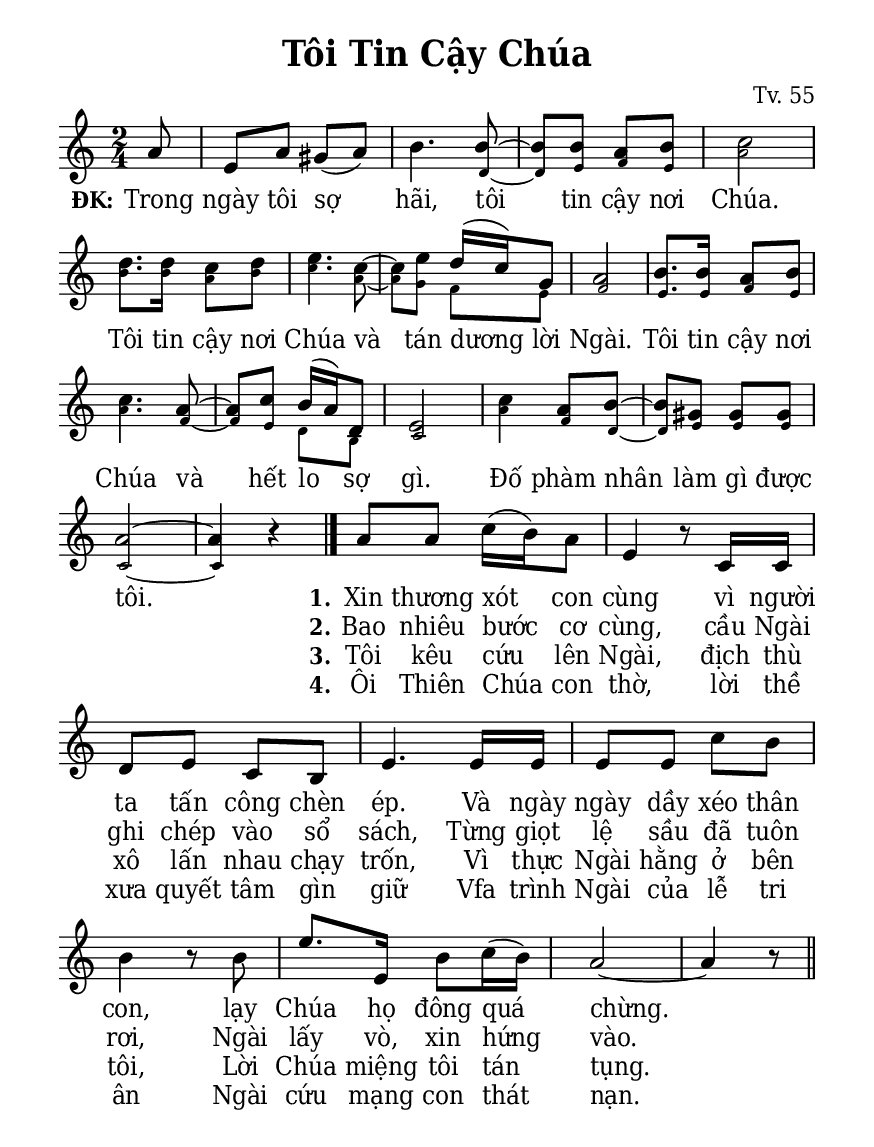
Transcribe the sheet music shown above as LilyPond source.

% Cài đặt chung\
\version "2.22.1"
\include "english.ly"

\header {
  title = "Tôi Tin Cậy Chúa"
  composer = "Tv. 55"
  %arranger = "Lm. Kim Long"
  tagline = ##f
}

% Nhạc phiên khúc
nhacPhienKhucSop = \relative c'' {
  \partial 8 a8 |
  e a gs (a) |
  b4. b8 ~ |
  b b a b |
  c2 |
  d8. d16 c8 d |
  e4. c8 ~ |
  c e d16 (c) g8 |
  a2 |
  b8. b16 a8 b |
  c4. a8 ~ |
  a c b16 (a) d,8 |
  e2 |
  c'4 a8 b ~ |
  b gs gs gs |
  a2 ~ |
  a4 r \bar "|."
  
  a8 a c16 (b) a8 |
  e4 r8 c16 c |
  d8 e c b |
  e4. e16 e |
  e8 e c' b |
  b4 r8 b |
  e8. e,16 b'8 c16 (b) |
  a2 ~ |
  a4 r8 \bar "||"
}

nhacPhienKhucAlto = \relative c'' {
  a8 |
  e a gs (a) |
  b4. d,8 ~ |
  d e f e |
  a2 |
  b8. b16 a8 b |
  c4. a8 ~ |
  a g f [e] |
  f2 |
  e8. e16 f8 e |
  a4. f8 ~ |
  f e d [b] |
  c2 |
  a'4 f8 d ~ |
  d e e e |
  c2 ~ |
  c4 r
}

% Lời phiên khúc
loiPhienKhucSop = \lyrics {
  \set stanza = "ĐK:"
  Trong ngày tôi sợ hãi,
  tôi tin cậy nơi Chúa.
  Tôi tin cậy nơi Chúa
  và tán dương lời Ngài.
  Tôi tin cậy nơi Chúa
  và hết lo sợ gì.
  Đố phàm nhân làm gì được tôi.
  <<
    {
      \set stanza = "1."
      Xin thương xót con cùng
      vì người ta tấn công chèn ép.
      Và ngày ngày dầy xéo thân con,
      lạy Chúa họ đông quá chừng.
    }
    \new Lyrics {
	    \set associatedVoice = "beSop"
	    \set stanza = "2."
	    Bao nhiêu bước cơ cùng,
	    cầu Ngài ghi chép vào sổ sách,
	    Từng giọt lệ sầu đã tuôn rơi,
	    Ngài lấy vò, xin hứng vào.
    }
    \new Lyrics {
	    \set associatedVoice = "beSop"
	    \set stanza = "3."
	    Tôi kêu cứu lên Ngài,
	    địch thù xô lấn nhau chạy trốn,
	    Vì thực Ngài hằng ở bên tôi,
	    Lời Chúa miệng tôi tán tụng.
    }
    \new Lyrics {
	    \set associatedVoice = "beSop"
	    \set stanza = "4."
	    Ôi Thiên Chúa con thờ,
	    lời thề xưa quyết tâm gìn giữ
	    Vfa trình Ngài của lễ tri ân
	    Ngài cứu mạng con thát nạn.
    }
  >>
}

% Dàn trang
\paper {
  #(set-paper-size "a5")
  top-margin = 10\mm
  bottom-margin = 10\mm
  left-margin = 10\mm
  right-margin = 10\mm
  indent = #0
  #(define fonts
	 (make-pango-font-tree "Deja Vu Serif Condensed"
	 		       "Deja Vu Serif Condensed"
			       "Deja Vu Serif Condensed"
			       (/ 20 20)))
  print-page-number = ##f
  %page-count = #1
}

TongNhip = {
  \key c \major \time 2/4
  \set Timing.beamExceptions = #'()
  \set Timing.baseMoment = #(ly:make-moment 1/4)
}

% Đổi kích thước nốt cho bè phụ
notBePhu =
#(define-music-function (font-size music) (number? ly:music?)
   (for-some-music
     (lambda (m)
       (if (music-is-of-type? m 'rhythmic-event)
           (begin
             (set! (ly:music-property m 'tweaks)
                   (cons `(font-size . ,font-size)
                         (ly:music-property m 'tweaks)))
             #t)
           #f))
     music)
   music)

\score {
  \new ChoirStaff <<
    \new Staff \with {
        \consists "Merge_rests_engraver"
        printPartCombineTexts = ##f
      }
      <<
      \new Voice \TongNhip \partCombine 
        \nhacPhienKhucSop
        \notBePhu -3 { \nhacPhienKhucAlto }
      \new NullVoice = beSop \nhacPhienKhucSop
      \new Lyrics \lyricsto beSop \loiPhienKhucSop
      >>
  >>
  \layout {
    %\override Staff.TimeSignature.transparent = ##t
    \override Lyrics.LyricSpace.minimum-distance = #0.8
    \override Score.BarNumber.break-visibility = ##(#f #f #f)
    \override Score.SpacingSpanner.uniform-stretching = ##t
  } 
}
